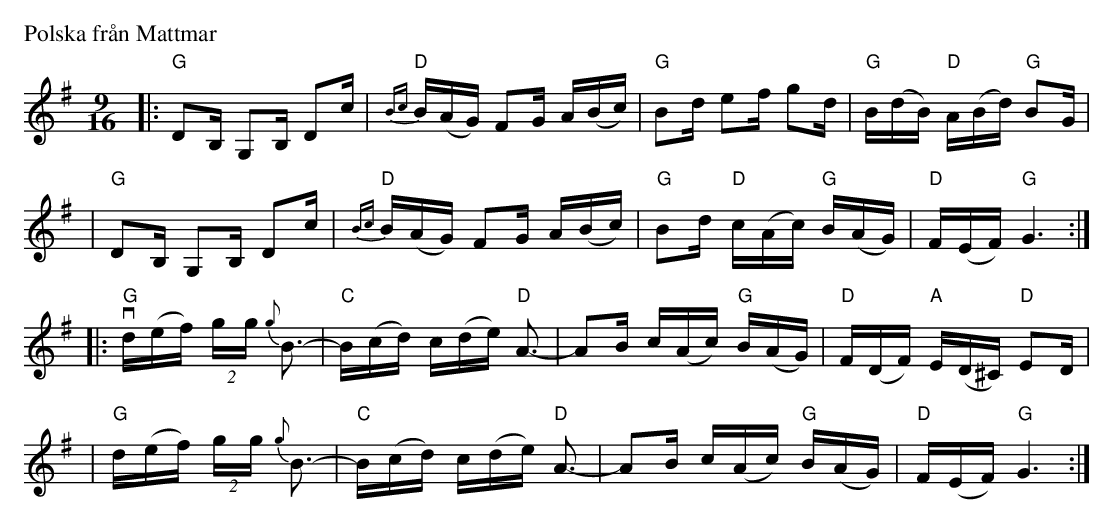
X:1
P: Polska fr\aan Mattmar
M: 9/16
L: 1/16
K: G
|:"G"D2B, G,2B, D2c | "D"{Bc}B(AG) F2G A(Bc) | "G"B2d    e2f      g2d   | "G"B(dB) "D"A(Bd) "G"B2G |
| "G"D2B, G,2B, D2c | "D"{Bc}B(AG) F2G A(Bc) | "G"B2d "D"c(Ac) "G"B(AG) | "D"F(EF) "G"G6 :|
|:"G"vd(ef) (2gg {g}B3- | "C"B(cd) c(de) "D"A3- | A2B c(Ac) "G"B(AG) | "D"F(DF) "A"E(D^C) "D"E2D |
| "G" d(ef) (2gg {g}B3- | "C"B(cd) c(de) "D"A3- | A2B c(Ac) "G"B(AG) | "D"F(EF) "G"G6 :|
